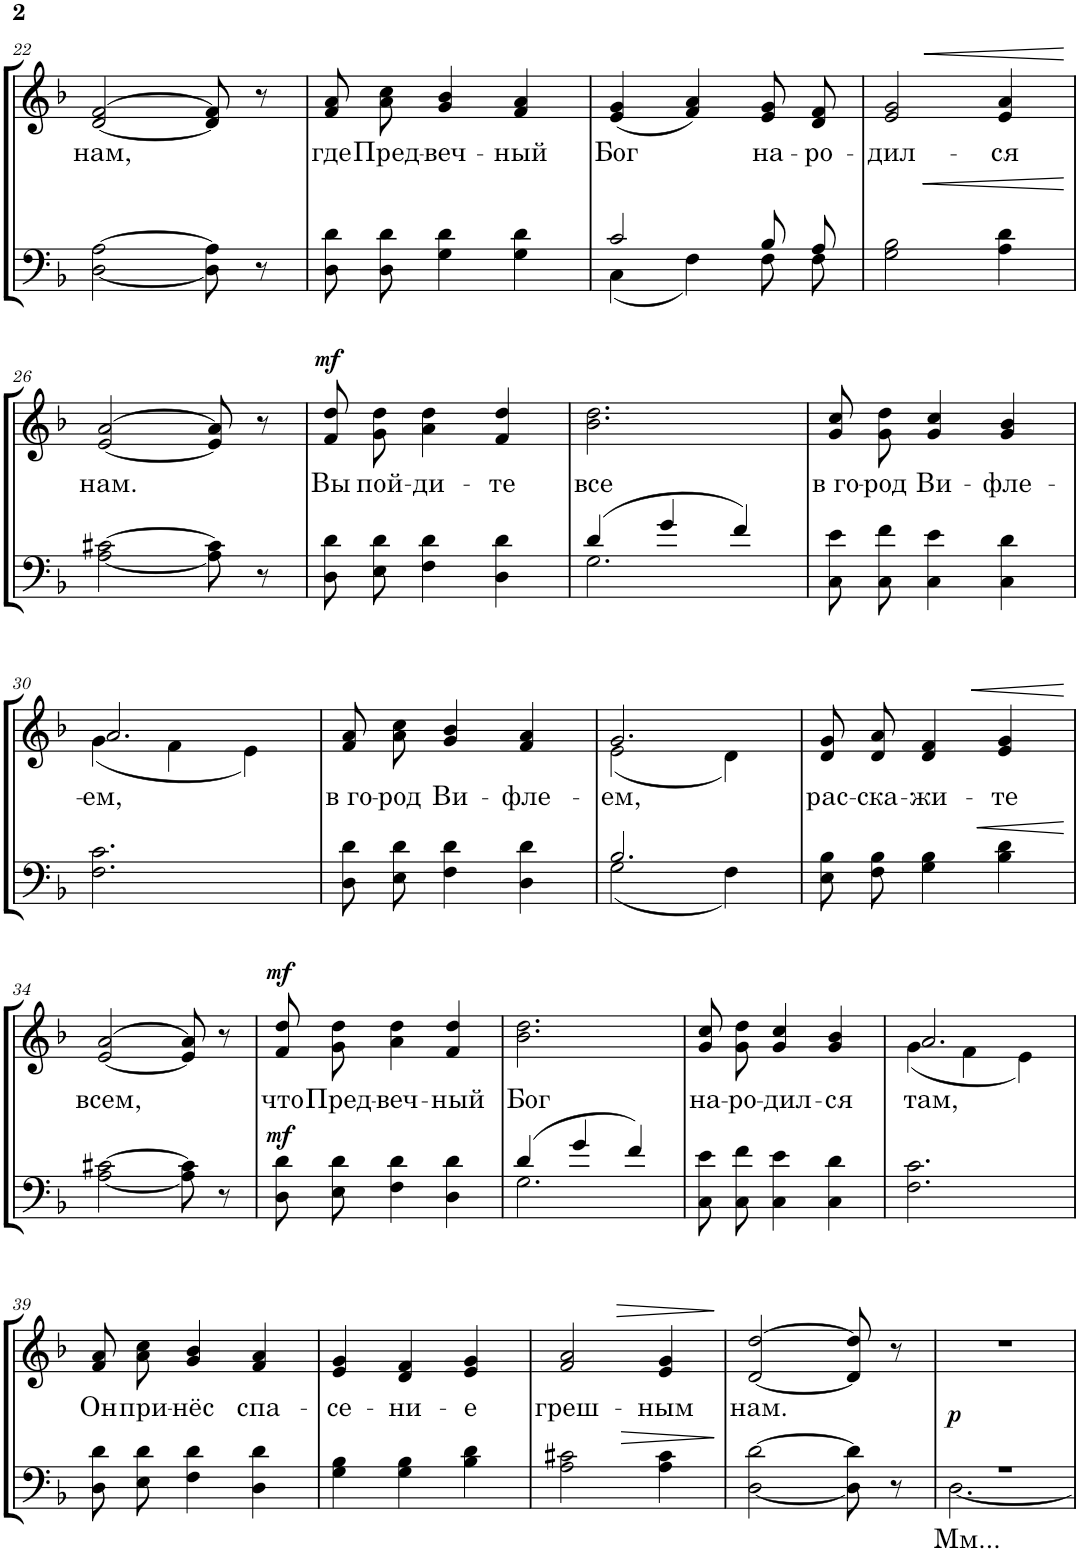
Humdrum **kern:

**kern	**text	**kern	**text	**dynam
*part1	*part1	*part1	*part1	*part1
*staff2	*staff2	*staff1	*staff1	*staff1/2
*I"Piano	*	*	*	*
*I'Pno.	*	*	*	*
!!LO:PB:g=z
*clefF4	*	*clefG2	*	*
*k[b-]	*	*k[b-]	*	*
*M3/4	*	*M3/4	*	*
=22	=22	=22	=22	=22
!	!	!	!LO:LY:b	!
[2D\ [2A\	.	[2d/ [2f/	нам,	.
8D\] 8A\]	.	8d/] 8f/]	.	.
8r	.	8r	.	.
=23	=23	=23	=23	=23
!	!	!	!LO:LY:b	!
8D\ 8d\L	.	8f/ 8a/L	где	.
!	!	!	!LO:LY:b	!
8D\ 8d\J	.	8a/ 8cc/J	Пред-	.
!	!	!	!LO:LY:b	!
4G\ 4d\	.	4g/ 4b-/	-веч-	.
!	!	!	!LO:LY:b	!
4G\ 4d\	.	4f/ 4a/	-ный	.
=24	=24	=24	=24	=24
*^	*	*	*	*
!	!	!	!	!LO:LY:b	!
2c/	4C\	.	(4e/ 4g/	Бог	.
.	4F\	.	4f/ 4a/)	.	.
!	!	!	!	!LO:LY:b	!
8B-/L	8F\L	.	8e/ 8g/L	на-	.
!	!	!	!	!LO:LY:b	!
8A/J	8F\J	.	8d/ 8f/J	-ро-	.
=25	=25	=25	=25	=25	=25
!	!	!	!	!LO:LY:b	!
*v	*v	*	*	*	*
2G\ 2B-\	.	2e/ 2g/	-дил-	.
!	!	!	!LO:LY:b	!LO:HP:b=2
!	!	!	!	!LO:HP:n=1:b
4A\ 4d\	.	4e/ 4a/	-ся	< <
.	.	.	.	[
!!LO:LB:g=z
=26	=26	=26	=26	=26
!	!	!	!LO:LY:b	!
[2A\ [2c#X\	.	[2e/ [2a/	нам.	.
8A\] 8c#\]	.	8e/] 8a/]	.	.
8r	.	8r	.	.
=27	=27	=27	=27	=27
!	!	!	!LO:LY:b	!LO:DY:a
8D\ 8d\L	.	8f/ 8dd/L	Вы	mf
!	!	!	!LO:LY:b	!
8E\ 8d\J	.	8g/ 8dd/J	пой-	.
!	!	!	!LO:LY:b	!
4F\ 4d\	.	4a\ 4dd\	-ди-	.
!	!	!	!LO:LY:b	!
4D\ 4d\	.	4f/ 4dd/	-те	.
=28	=28	=28	=28	=28
*^	*	*	*	*
!	!	!	!	!LO:LY:b	!
4d/	2.G\	.	2.b-\ 2.dd\	все	.
4g/	.	.	.	.	.
4f/	.	.	.	.	.
*v	*v	*	*	*	*
=29	=29	=29	=29	=29
!	!	!	!LO:LY:b	!
8C\ 8e\L	.	8g\ 8cc\L	в го-	.
!	!	!	!LO:LY:b	!
8C\ 8f\J	.	8g\ 8dd\J	-род	.
!	!	!	!LO:LY:b	!
4C\ 4e\	.	4g/ 4cc/	Ви-	.
!	!	!	!LO:LY:b	!
4C\ 4d\	.	4g/ 4b-/	-фле-	.
!!LO:LB:g=z
=30	=30	=30	=30	=30
!	!	!	!LO:LY:b	!
*	*	*^	*	*
2.F\ 2.c\	.	2.a/	(4g\	-ем,	.
.	.	.	4f\	.	.
.	.	.	4e\)	.	.
=31	=31	=31	=31	=31	=31
!	!	!	!	!LO:LY:b	!
*	*	*v	*v	*	*
8D\ 8d\L	.	8f/ 8a/L	в го-	.
!	!	!	!LO:LY:b	!
8E\ 8d\J	.	8a/ 8cc/J	-род	.
!	!	!	!LO:LY:b	!
4F\ 4d\	.	4g/ 4b-/	Ви-	.
!	!	!	!LO:LY:b	!
4D\ 4d\	.	4f/ 4a/	-фле-	.
=32	=32	=32	=32	=32
*^	*	*	*	*
!	!	!	!	!LO:LY:b	!
*	*	*	*^	*	*
2.B-/	2G\	.	2.g/	(2e\	-ем,	.
.	4F\	.	.	4d\)	.	.
=33	=33	=33	=33	=33	=33	=33
!	!	!	!	!	!LO:LY:b	!
*v	*v	*	*	*	*	*
*	*	*v	*v	*	*
8E\ 8B-\L	.	8d/ 8g/L	рас-	.
!	!	!	!LO:LY:b	!
8F\ 8B-\J	.	8d/ 8a/J	-ска-	.
!	!	!	!LO:LY:b	!
4G\ 4B-\	.	4d/ 4f/	-жи-	.
!	!	!	!LO:LY:b	!LO:HP:b=2
!	!	!	!	!LO:HP:n=1:b
4B-\ 4d\	.	4e/ 4g/	-те	< <
.	.	.	.	[ [
!!LO:LB:g=z
=34	=34	=34	=34	=34
!	!	!	!LO:LY:b	!
[2A\ [2c#X\	.	[2e/ [2a/	всем,	.
8A\] 8c#\]	.	8e/] 8a/]	.	.
8r	.	8r	.	.
=35	=35	=35	=35	=35
!	!	!	!LO:LY:b	!LO:DY:a=2
!	!	!	!	!LO:DY:n=1:a
8D\ 8d\L	.	8f/ 8dd/L	что	mf mf
!	!	!	!LO:LY:b	!
8E\ 8d\J	.	8g/ 8dd/J	Пред-	.
!	!	!	!LO:LY:b	!
4F\ 4d\	.	4a\ 4dd\	-веч-	.
!	!	!	!LO:LY:b	!
4D\ 4d\	.	4f/ 4dd/	-ный	.
=36	=36	=36	=36	=36
*^	*	*	*	*
!	!	!	!	!LO:LY:b	!
4d/	2.G\	.	2.b-\ 2.dd\	Бог	.
4g/	.	.	.	.	.
4f/	.	.	.	.	.
*v	*v	*	*	*	*
=37	=37	=37	=37	=37
!	!	!	!LO:LY:b	!
8C\ 8e\L	.	8g\ 8cc\L	на-	.
!	!	!	!LO:LY:b	!
8C\ 8f\J	.	8g\ 8dd\J	-ро-	.
!	!	!	!LO:LY:b	!
4C\ 4e\	.	4g/ 4cc/	-дил-	.
!	!	!	!LO:LY:b	!
4C\ 4d\	.	4g/ 4b-/	-ся	.
=38	=38	=38	=38	=38
!	!	!	!LO:LY:b	!
*	*	*^	*	*
2.F\ 2.c\	.	2.a/	(4g\	там,	.
.	.	.	4f\	.	.
.	.	.	4e\)	.	.
!!LO:LB:g=z
=39	=39	=39	=39	=39	=39
!	!	!	!	!LO:LY:b	!
*	*	*v	*v	*	*
8D\ 8d\L	.	8f/ 8a/L	Он	.
!	!	!	!LO:LY:b	!
8E\ 8d\J	.	8a/ 8cc/J	при-	.
!	!	!	!LO:LY:b	!
4F\ 4d\	.	4g/ 4b-/	-нёс	.
!	!	!	!LO:LY:b	!
4D\ 4d\	.	4f/ 4a/	спа-	.
=40	=40	=40	=40	=40
!	!	!	!LO:LY:b	!
4G\ 4B-\	.	4e/ 4g/	-се-	.
!	!	!	!LO:LY:b	!
4G\ 4B-\	.	4d/ 4f/	-ни-	.
!	!	!	!LO:LY:b	!
4B-\ 4d\	.	4e/ 4g/	-е	.
=41	=41	=41	=41	=41
!	!	!	!LO:LY:b	!
2A\ 2c#X\	.	2f/ 2a/	греш-	.
!	!	!	!LO:LY:b	!LO:HP:b
4A\ 4c#\	.	4e/ 4g/	-ным	>
.	.	.	.	] [
=42	=42	=42	=42	=42
!	!	!	!LO:LY:b	!
[2D\ [2d\	.	[2d/ [2dd/	нам.	.
8D\] 8d\]	.	8d/] 8dd/]	.	.
8r	.	8r	.	.
=43	=43	=43	=43	=43
*^	*	*	*	*
!	!	!LO:LY:b	!	!	!LO:DY:a=2
2.r	[2.D\	Мм...	2.r	.	p
*v	*v	*	*	*	*
=	=	=	=	=
*-	*-	*-	*-	*-
